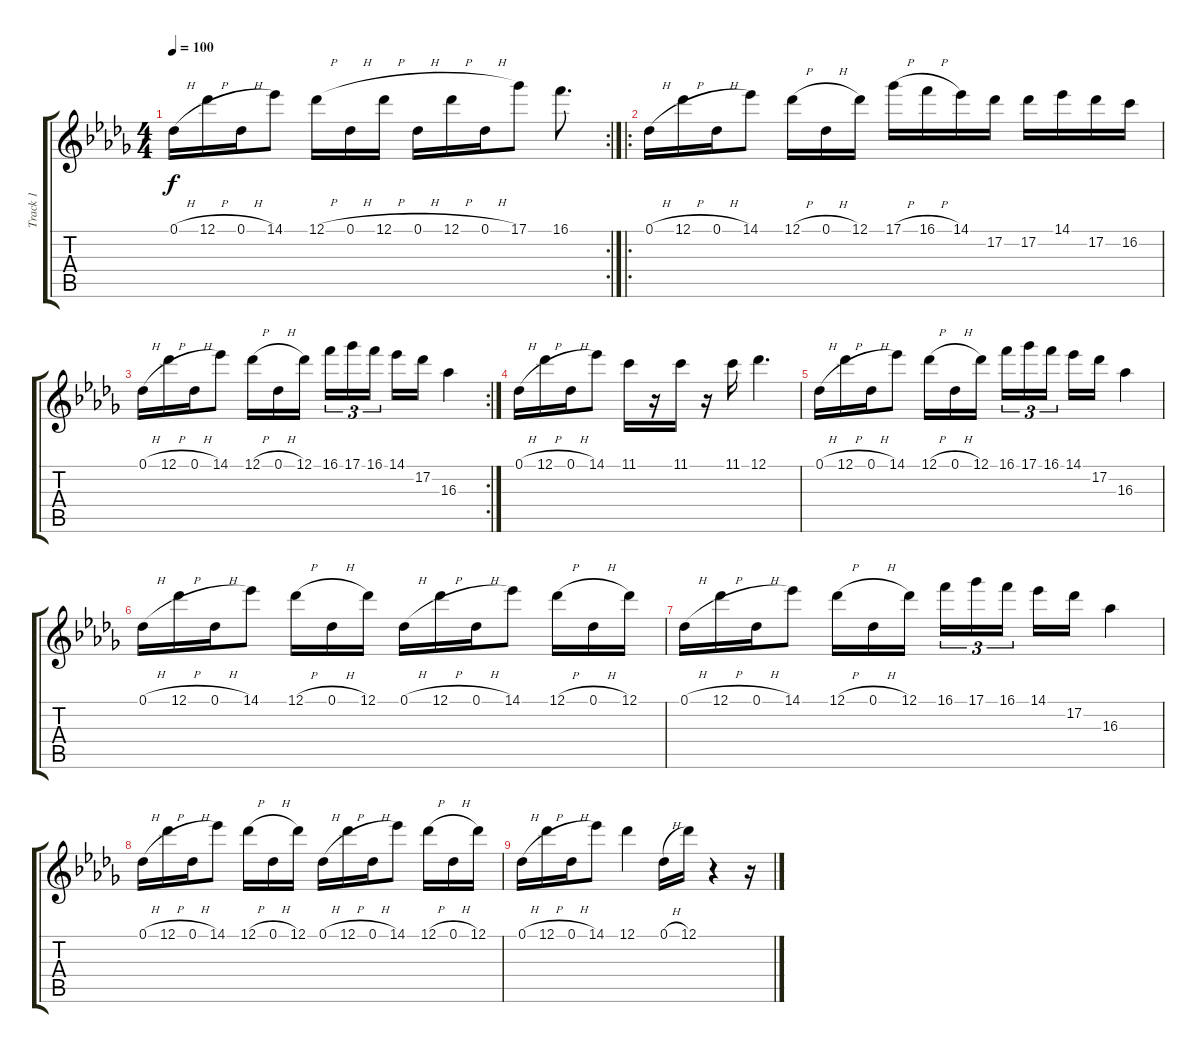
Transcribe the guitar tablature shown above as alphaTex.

\track ("Track 1" "Track 1") {instrument distortionguitar}
\staff {score tabs}
\tuning (Db4 Ab3 E3 B2 Gb2 B1) {hide}
\rc 2
\ts (4 4)
\tempo 100
\clef g2
\ks db
0.1{h}.16{dy f} 12.1{h}.16 0.1{h}.16 14.1.8 12.1{h}.16 0.1{h}.16 12.1{h}.16 0.1{h}.16 12.1{h}.16 0.1{h}.16 17.1.8 16.1.8{d} |
\ro
0.1{h}.16 12.1{h}.16 0.1{h}.16 14.1.8 12.1{h}.16 0.1{h}.16 12.1.16 17.1{h}.16 16.1{h}.16 14.1.16 17.2.16 17.2.16 14.1.16 17.2.16 16.2.16 |
\rc 2
0.1{h}.16 12.1{h}.16 0.1{h}.16 14.1.8 12.1{h}.16 0.1{h}.16 12.1.16 16.1.16{tu (3 2)} 17.1.16{tu (3 2)} 16.1.16{tu (3 2) beam splitsecondary} 14.1.16 17.2.16 16.3.4 |
0.1{h}.16 12.1{h}.16 0.1{h}.16 14.1.8 11.1.16 r.16 11.1.16 r.16 11.1.16 12.1.4{d} |
0.1{h}.16 12.1{h}.16 0.1{h}.16 14.1.8 12.1{h}.16 0.1{h}.16 12.1.16 16.1.16{tu (3 2)} 17.1.16{tu (3 2)} 16.1.16{tu (3 2) beam splitsecondary} 14.1.16 17.2.16 16.3.4 |
0.1{h}.16 12.1{h}.16 0.1{h}.16 14.1.8 12.1{h}.16 0.1{h}.16 12.1.16 0.1{h}.16 12.1{h}.16 0.1{h}.16 14.1.8 12.1{h}.16 0.1{h}.16 12.1.16 |
0.1{h}.16 12.1{h}.16 0.1{h}.16 14.1.8 12.1{h}.16 0.1{h}.16 12.1.16 16.1.16{tu (3 2)} 17.1.16{tu (3 2)} 16.1.16{tu (3 2) beam splitsecondary} 14.1.16 17.2.16 16.3.4 |
0.1{h}.16 12.1{h}.16 0.1{h}.16 14.1.8 12.1{h}.16 0.1{h}.16 12.1.16 0.1{h}.16 12.1{h}.16 0.1{h}.16 14.1.8 12.1{h}.16 0.1{h}.16 12.1.16 |
0.1{h}.16 12.1{h}.16 0.1{h}.16 14.1.8 12.1.4 0.1{h}.16 12.1.16 r.4 r.16
